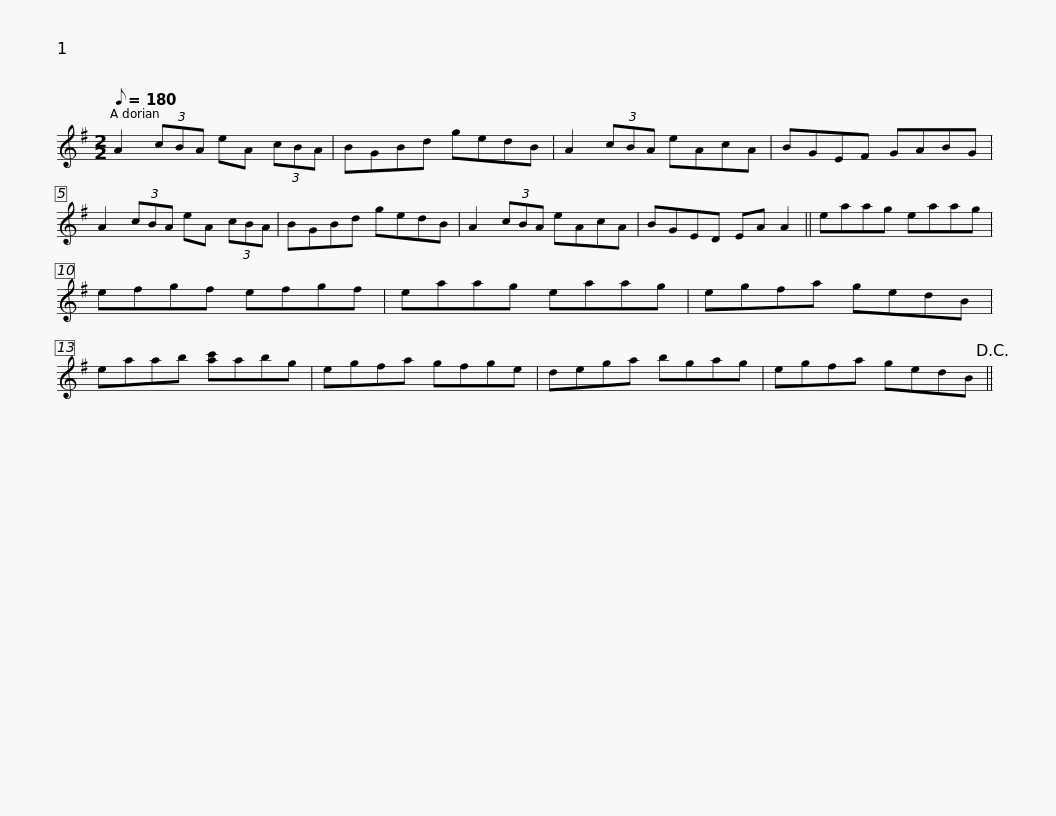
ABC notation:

X:1
L:1/8
Q:1/8=180
M:2/2
I:linebreak $
K:G
V:1 treble
V:1
 A2 (3cBA eA (3cBA | BGBd gedB | A2 (3cBA eAcA | BGEF GABG | A2 (3cBA eA (3cBA |$ %5
 BGBd gedB | A2 (3cBA eAcA | BGED EA A2 || eaag eaag | efgf efgf |$ %10
 eaag eaag | egfa gedB | eaab [ac']abg | egfa gfge | dega bgag |$ %15
 egfa gedB!D.C.! || %16
